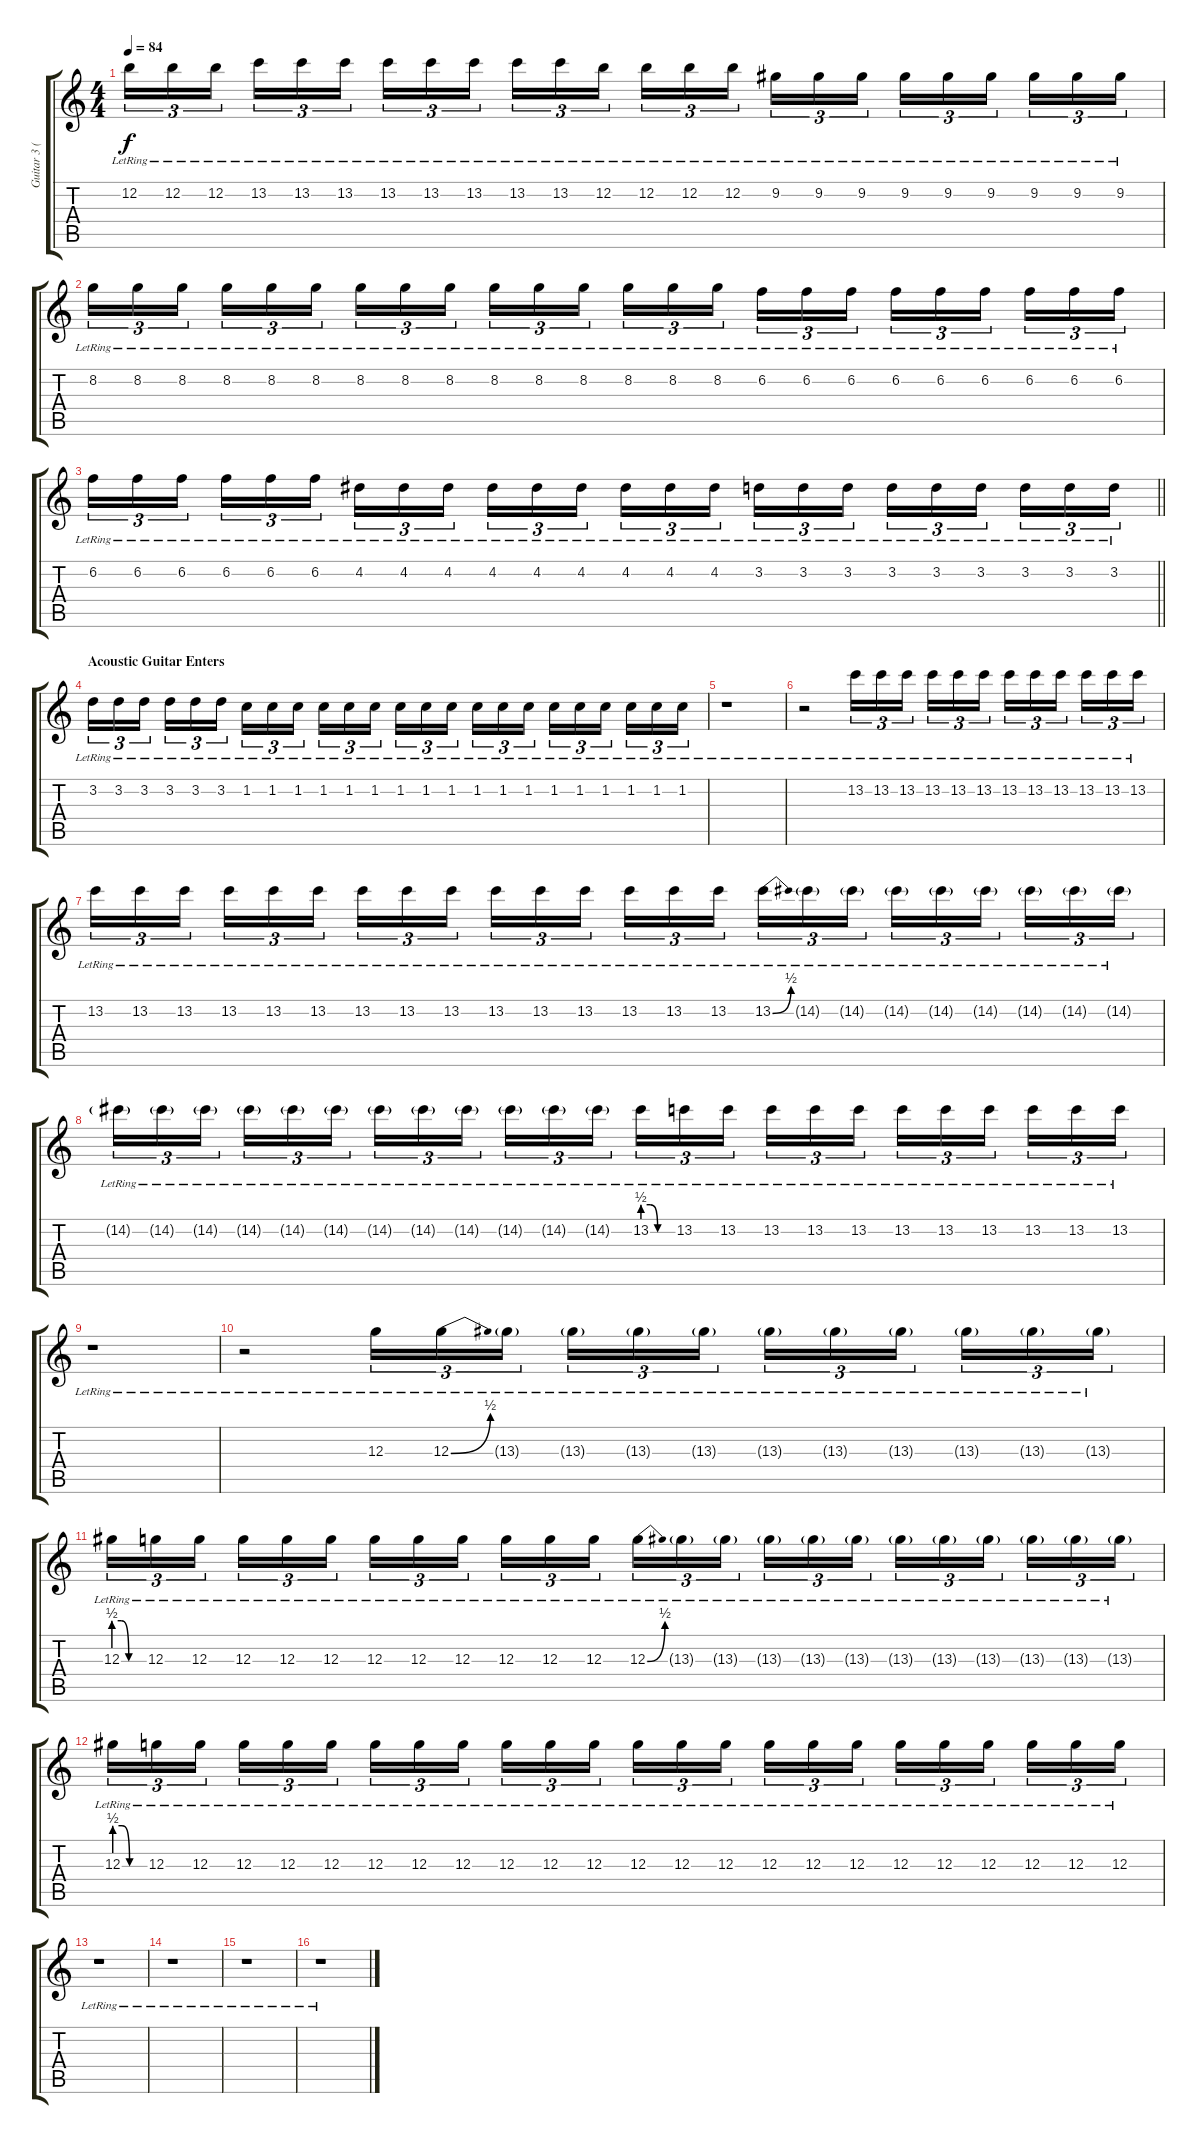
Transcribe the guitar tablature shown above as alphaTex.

\track ("Guitar 3 (Clean w/ Delay)" "Guitar 3 (") {instrument electricguitarjazz}
\staff {score tabs}
\tuning (E4 B3 G3 D3 A2 E2) {hide}
\ts (4 4)
\tempo 84
\clef g2
\ks c
12.2{lr}.16{tu (3 2) dy f} 12.2{lr}.16{tu (3 2)} 12.2{lr}.16{tu (3 2) beam splitsecondary} 13.2{lr}.16{tu (3 2)} 13.2{lr}.16{tu (3 2)} 13.2{lr}.16{tu (3 2)} 13.2{lr}.16{tu (3 2)} 13.2{lr}.16{tu (3 2)} 13.2{lr}.16{tu (3 2) beam splitsecondary} 13.2{lr}.16{tu (3 2)} 13.2{lr}.16{tu (3 2)} 12.2{lr}.16{tu (3 2)} 12.2{lr}.16{tu (3 2)} 12.2{lr}.16{tu (3 2)} 12.2{lr}.16{tu (3 2) beam splitsecondary} 9.2{lr}.16{tu (3 2)} 9.2{lr}.16{tu (3 2)} 9.2{lr}.16{tu (3 2)} 9.2{lr}.16{tu (3 2)} 9.2{lr}.16{tu (3 2)} 9.2{lr}.16{tu (3 2) beam splitsecondary} 9.2{lr}.16{tu (3 2)} 9.2{lr}.16{tu (3 2)} 9.2{lr}.16{tu (3 2)} |
8.2{lr}.16{tu (3 2)} 8.2{lr}.16{tu (3 2)} 8.2{lr}.16{tu (3 2) beam splitsecondary} 8.2{lr}.16{tu (3 2)} 8.2{lr}.16{tu (3 2)} 8.2{lr}.16{tu (3 2)} 8.2{lr}.16{tu (3 2)} 8.2{lr}.16{tu (3 2)} 8.2{lr}.16{tu (3 2) beam splitsecondary} 8.2{lr}.16{tu (3 2)} 8.2{lr}.16{tu (3 2)} 8.2{lr}.16{tu (3 2)} 8.2{lr}.16{tu (3 2)} 8.2{lr}.16{tu (3 2)} 8.2{lr}.16{tu (3 2) beam splitsecondary} 6.2{lr}.16{tu (3 2)} 6.2{lr}.16{tu (3 2)} 6.2{lr}.16{tu (3 2)} 6.2{lr}.16{tu (3 2)} 6.2{lr}.16{tu (3 2)} 6.2{lr}.16{tu (3 2) beam splitsecondary} 6.2{lr}.16{tu (3 2)} 6.2{lr}.16{tu (3 2)} 6.2{lr}.16{tu (3 2)} |
\barLineRight lightlight
6.2{lr}.16{tu (3 2)} 6.2{lr}.16{tu (3 2)} 6.2{lr}.16{tu (3 2) beam splitsecondary} 6.2{lr}.16{tu (3 2)} 6.2{lr}.16{tu (3 2)} 6.2{lr}.16{tu (3 2)} 4.2{lr}.16{tu (3 2)} 4.2{lr}.16{tu (3 2)} 4.2{lr}.16{tu (3 2) beam splitsecondary} 4.2{lr}.16{tu (3 2)} 4.2{lr}.16{tu (3 2)} 4.2{lr}.16{tu (3 2)} 4.2{lr}.16{tu (3 2)} 4.2{lr}.16{tu (3 2)} 4.2{lr}.16{tu (3 2) beam splitsecondary} 3.2{lr}.16{tu (3 2)} 3.2{lr}.16{tu (3 2)} 3.2{lr}.16{tu (3 2)} 3.2{lr}.16{tu (3 2)} 3.2{lr}.16{tu (3 2)} 3.2{lr}.16{tu (3 2) beam splitsecondary} 3.2{lr}.16{tu (3 2)} 3.2{lr}.16{tu (3 2)} 3.2{lr}.16{tu (3 2)} |
\section ("" "Acoustic Guitar Enters")
3.2{lr}.16{tu (3 2) volume 0} 3.2{lr}.16{tu (3 2)} 3.2{lr}.16{tu (3 2) beam splitsecondary} 3.2{lr}.16{tu (3 2)} 3.2{lr}.16{tu (3 2)} 3.2{lr}.16{tu (3 2)} 1.2{lr}.16{tu (3 2)} 1.2{lr}.16{tu (3 2)} 1.2{lr}.16{tu (3 2) beam splitsecondary} 1.2{lr}.16{tu (3 2)} 1.2{lr}.16{tu (3 2)} 1.2{lr}.16{tu (3 2)} 1.2{lr}.16{tu (3 2)} 1.2{lr}.16{tu (3 2)} 1.2{lr}.16{tu (3 2) beam splitsecondary} 1.2{lr}.16{tu (3 2)} 1.2{lr}.16{tu (3 2)} 1.2{lr}.16{tu (3 2)} 1.2{lr}.16{tu (3 2)} 1.2{lr}.16{tu (3 2)} 1.2{lr}.16{tu (3 2) beam splitsecondary} 1.2{lr}.16{tu (3 2)} 1.2{lr}.16{tu (3 2)} 1.2{lr}.16{tu (3 2)} |
r.1 |
r.2{volume 8} 13.2{lr}.16{tu (3 2)} 13.2{lr}.16{tu (3 2)} 13.2{lr}.16{tu (3 2) beam splitsecondary} 13.2{lr}.16{tu (3 2)} 13.2{lr}.16{tu (3 2)} 13.2{lr}.16{tu (3 2)} 13.2{lr}.16{tu (3 2)} 13.2{lr}.16{tu (3 2)} 13.2{lr}.16{tu (3 2) beam splitsecondary} 13.2{lr}.16{tu (3 2)} 13.2{lr}.16{tu (3 2)} 13.2{lr}.16{tu (3 2)} |
13.2{lr}.16{tu (3 2)} 13.2{lr}.16{tu (3 2)} 13.2{lr}.16{tu (3 2) beam splitsecondary} 13.2{lr}.16{tu (3 2)} 13.2{lr}.16{tu (3 2)} 13.2{lr}.16{tu (3 2)} 13.2{lr}.16{tu (3 2)} 13.2{lr}.16{tu (3 2)} 13.2{lr}.16{tu (3 2) beam splitsecondary} 13.2{lr}.16{tu (3 2)} 13.2{lr}.16{tu (3 2)} 13.2{lr}.16{tu (3 2)} 13.2{lr}.16{tu (3 2)} 13.2{lr}.16{tu (3 2)} 13.2{lr}.16{tu (3 2) beam splitsecondary} 13.2{be (bend 0 0 60 2) lr}.16{tu (3 2)} 14.2{g lr}.16{tu (3 2)} 14.2{g lr}.16{tu (3 2)} 14.2{g lr}.16{tu (3 2)} 14.2{g lr}.16{tu (3 2)} 14.2{g lr}.16{tu (3 2) beam splitsecondary} 14.2{g lr}.16{tu (3 2)} 14.2{g lr}.16{tu (3 2)} 14.2{g lr}.16{tu (3 2)} |
14.2{g lr}.16{tu (3 2) volume 0} 14.2{g lr}.16{tu (3 2)} 14.2{g lr}.16{tu (3 2) beam splitsecondary} 14.2{g lr}.16{tu (3 2)} 14.2{g lr}.16{tu (3 2)} 14.2{g lr}.16{tu (3 2)} 14.2{g lr}.16{tu (3 2)} 14.2{g lr}.16{tu (3 2)} 14.2{g lr}.16{tu (3 2) beam splitsecondary} 14.2{g lr}.16{tu (3 2)} 14.2{g lr}.16{tu (3 2)} 14.2{g lr}.16{tu (3 2)} 13.2{be (custom 0 2 15 2 30 0 60 0) lr}.16{tu (3 2)} 13.2{lr}.16{tu (3 2)} 13.2{lr}.16{tu (3 2) beam splitsecondary} 13.2{lr}.16{tu (3 2)} 13.2{lr}.16{tu (3 2)} 13.2{lr}.16{tu (3 2)} 13.2{lr}.16{tu (3 2)} 13.2{lr}.16{tu (3 2)} 13.2{lr}.16{tu (3 2) beam splitsecondary} 13.2{lr}.16{tu (3 2)} 13.2{lr}.16{tu (3 2)} 13.2{lr}.16{tu (3 2)} |
r.1 |
r.2{volume 8} 12.3{lr}.16{tu (3 2)} 12.3{be (bend 0 0 60 2) lr}.16{tu (3 2)} 13.3{g lr}.16{tu (3 2) beam splitsecondary} 13.3{g lr}.16{tu (3 2)} 13.3{g lr}.16{tu (3 2)} 13.3{g lr}.16{tu (3 2)} 13.3{g lr}.16{tu (3 2)} 13.3{g lr}.16{tu (3 2)} 13.3{g lr}.16{tu (3 2) beam splitsecondary} 13.3{g lr}.16{tu (3 2)} 13.3{g lr}.16{tu (3 2)} 13.3{g lr}.16{tu (3 2)} |
12.3{be (custom 0 2 15 2 30 0 60 0) lr}.16{tu (3 2)} 12.3{lr}.16{tu (3 2)} 12.3{lr}.16{tu (3 2) beam splitsecondary} 12.3{lr}.16{tu (3 2)} 12.3{lr}.16{tu (3 2)} 12.3{lr}.16{tu (3 2)} 12.3{lr}.16{tu (3 2)} 12.3{lr}.16{tu (3 2)} 12.3{lr}.16{tu (3 2) beam splitsecondary} 12.3{lr}.16{tu (3 2)} 12.3{lr}.16{tu (3 2)} 12.3{lr}.16{tu (3 2)} 12.3{be (bend 0 0 60 2) lr}.16{tu (3 2)} 13.3{g lr}.16{tu (3 2)} 13.3{g lr}.16{tu (3 2) beam splitsecondary} 13.3{g lr}.16{tu (3 2)} 13.3{g lr}.16{tu (3 2)} 13.3{g lr}.16{tu (3 2)} 13.3{g lr}.16{tu (3 2)} 13.3{g lr}.16{tu (3 2)} 13.3{g lr}.16{tu (3 2) beam splitsecondary} 13.3{g lr}.16{tu (3 2)} 13.3{g lr}.16{tu (3 2)} 13.3{g lr}.16{tu (3 2)} |
12.3{be (custom 0 2 15 2 30 0 60 0) lr}.16{tu (3 2) volume 0} 12.3{lr}.16{tu (3 2)} 12.3{lr}.16{tu (3 2) beam splitsecondary} 12.3{lr}.16{tu (3 2)} 12.3{lr}.16{tu (3 2)} 12.3{lr}.16{tu (3 2)} 12.3{lr}.16{tu (3 2)} 12.3{lr}.16{tu (3 2)} 12.3{lr}.16{tu (3 2) beam splitsecondary} 12.3{lr}.16{tu (3 2)} 12.3{lr}.16{tu (3 2)} 12.3{lr}.16{tu (3 2)} 12.3{lr}.16{tu (3 2)} 12.3{lr}.16{tu (3 2)} 12.3{lr}.16{tu (3 2) beam splitsecondary} 12.3{lr}.16{tu (3 2)} 12.3{lr}.16{tu (3 2)} 12.3{lr}.16{tu (3 2)} 12.3{lr}.16{tu (3 2)} 12.3{lr}.16{tu (3 2)} 12.3{lr}.16{tu (3 2) beam splitsecondary} 12.3{lr}.16{tu (3 2)} 12.3{lr}.16{tu (3 2)} 12.3{lr}.16{tu (3 2)} |
r.1 |
r.1 |
r.1 |
r.1
